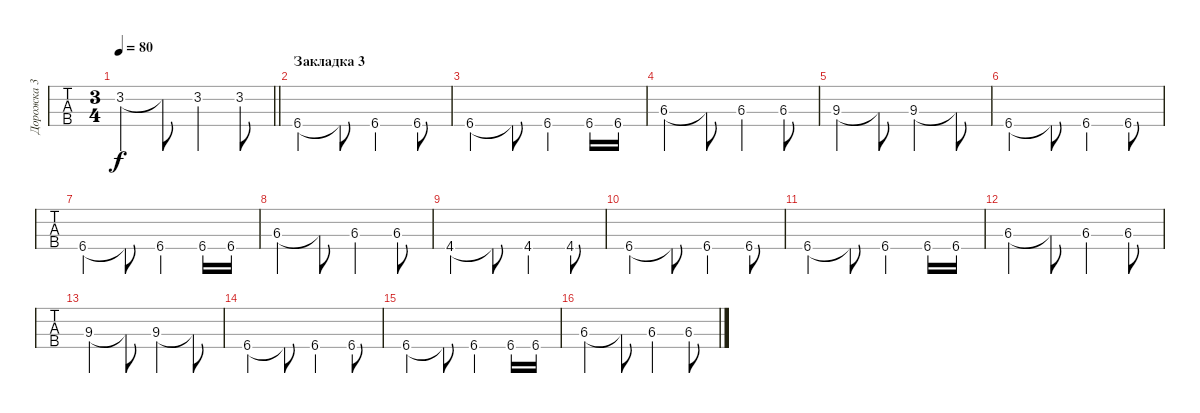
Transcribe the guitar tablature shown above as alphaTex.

\track ("Дорожка 3" "Дорожка 3") {instrument electricbassfinger}
\staff {tabs}
\tuning (Eb2 Bb1 F1 C1) {hide}
\ts (3 4)
\tempo 80
\clef f4
\barLineRight lightlight
\ks f#minor
3.2.4{dy f} 3.2{t}.8 3.2.4 3.2.8 |
\section ("" "Закладка 3")
6.4.4 6.4{t}.8 6.4.4 6.4.8 |
6.4.4 6.4{t}.8 6.4.4 6.4.16 6.4.16 |
6.3.4 6.3{t}.8 6.3.4 6.3.8 |
9.3.4 9.3{t}.8 9.3.4 9.3{t}.8 |
6.4.4 6.4{t}.8 6.4.4 6.4.8 |
6.4.4 6.4{t}.8 6.4.4 6.4.16 6.4.16 |
6.3.4 6.3{t}.8 6.3.4 6.3.8 |
4.4.4 4.4{t}.8 4.4.4 4.4.8 |
6.4.4 6.4{t}.8 6.4.4 6.4.8 |
6.4.4 6.4{t}.8 6.4.4 6.4.16 6.4.16 |
6.3.4 6.3{t}.8 6.3.4 6.3.8 |
9.3.4 9.3{t}.8 9.3.4 9.3{t}.8 |
6.4.4 6.4{t}.8 6.4.4 6.4.8 |
6.4.4 6.4{t}.8 6.4.4 6.4.16 6.4.16 |
6.3.4 6.3{t}.8 6.3.4 6.3.8
